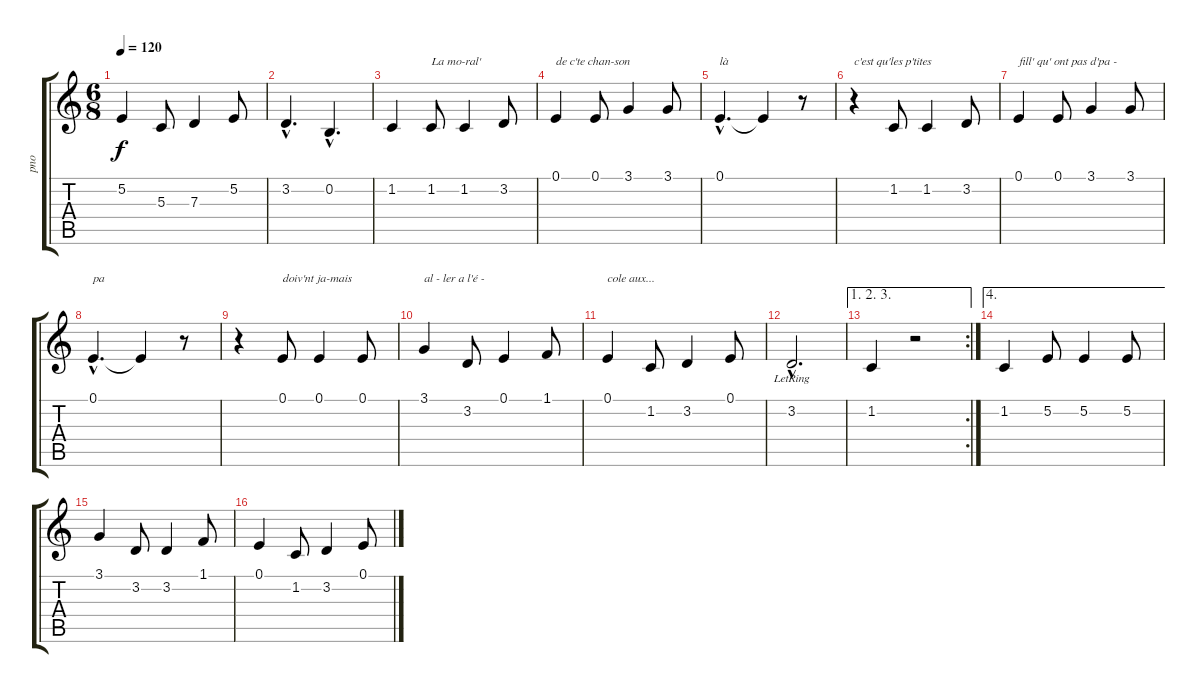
\track ("pno" "pno") {instrument honkytonkpiano}
\staff {score tabs}
\tuning (E4 B3 G3 D3 A2 E2) {hide}
\ts (6 8)
\tempo 120
\clef g2
\ks c
5.2.4{dy f} 5.3.8 7.3.4 5.2.8 |
3.2{hac}.4{d} 0.2{hac}.4{d} |
1.2.4 1.2.8{txt "La mo-ral'"} 1.2.4 3.2.8 |
0.1.4{txt "de c'te chan-son"} 0.1.8 3.1.4 3.1.8 |
0.1{hac}.4{d txt "là"} 0.1{t}.4 r.8 |
r.4{txt "c'est qu'les p'tites"} 1.2.8 1.2.4 3.2.8 |
0.1.4{txt "fill' qu' ont pas d'pa -"} 0.1.8 3.1.4 3.1.8 |
0.1{hac}.4{d txt "pa"} 0.1{t}.4 r.8 |
r.4 0.1.8{txt "doiv'nt ja-mais"} 0.1.4 0.1.8 |
3.1.4{txt "al - ler a l'é -"} 3.2.8 0.1.4 1.1.8 |
0.1.4{txt "cole aux..."} 1.2.8 3.2.4 0.1.8 |
3.2{hac lr}.2{d} |
\ae (1 2 3)
\rc 2
1.2.4 r.2 |
\ae 4
1.2.4 5.2.8 5.2.4 5.2.8 |
3.1.4 3.2.8 3.2.4 1.1.8 |
0.1.4 1.2.8 3.2.4 0.1.8
